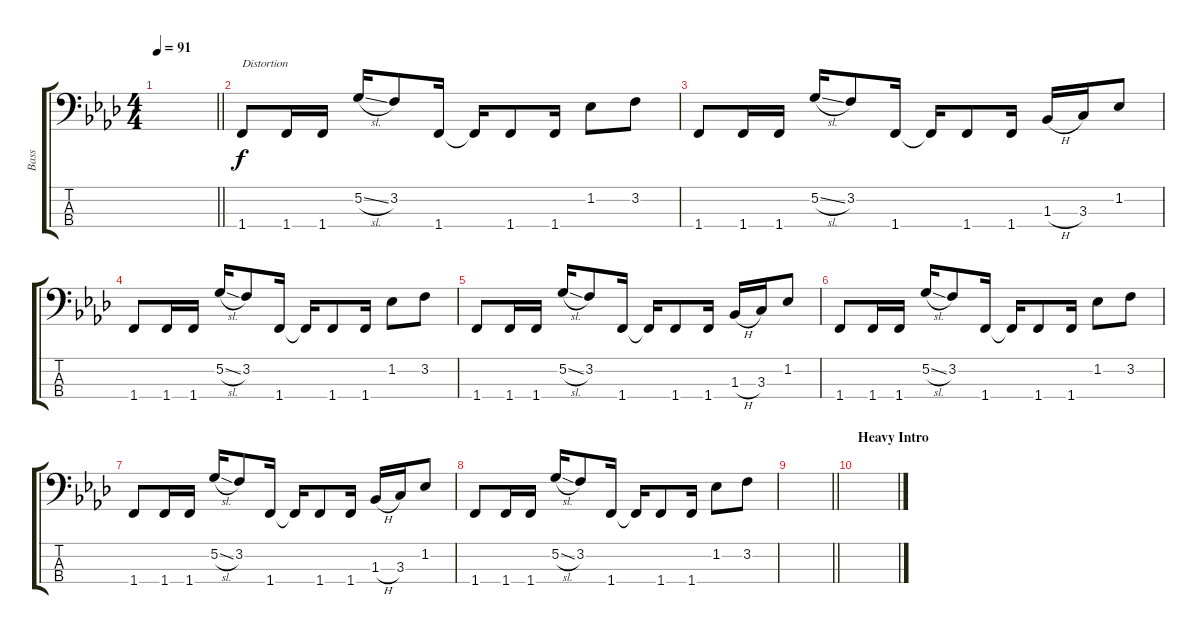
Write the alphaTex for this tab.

\track ("Bass" "Bass") {instrument electricbassfinger}
\staff {score tabs}
\tuning (G2 D2 A1 E1) {hide}
\ts (4 4)
\tempo 91
\clef f4
\barLineRight lightlight
\ks fminor
|
\section ("" " ")
1.4.8{txt "Distortion" volume 11 instrument lead2sawtooth} 1.4.16 1.4.16 5.2{sl}.16 3.2.8 1.4.16 1.4{t}.16 1.4.8 1.4.16 1.2.8 3.2.8 |
1.4.8 1.4.16 1.4.16 5.2{sl}.16 3.2.8 1.4.16 1.4{t}.16 1.4.8 1.4.16 1.3{h}.16 3.3.16 1.2.8 |
1.4.8 1.4.16 1.4.16 5.2{sl}.16 3.2.8 1.4.16 1.4{t}.16 1.4.8 1.4.16 1.2.8 3.2.8 |
1.4.8 1.4.16 1.4.16 5.2{sl}.16 3.2.8 1.4.16 1.4{t}.16 1.4.8 1.4.16 1.3{h}.16 3.3.16 1.2.8 |
1.4.8 1.4.16 1.4.16 5.2{sl}.16 3.2.8 1.4.16 1.4{t}.16 1.4.8 1.4.16 1.2.8 3.2.8 |
1.4.8 1.4.16 1.4.16 5.2{sl}.16 3.2.8 1.4.16 1.4{t}.16 1.4.8 1.4.16 1.3{h}.16 3.3.16 1.2.8 |
1.4.8 1.4.16 1.4.16 5.2{sl}.16 3.2.8 1.4.16 1.4{t}.16 1.4.8 1.4.16 1.2.8 3.2.8 |
\barLineRight lightlight
|
\section ("" "Heavy Intro")
